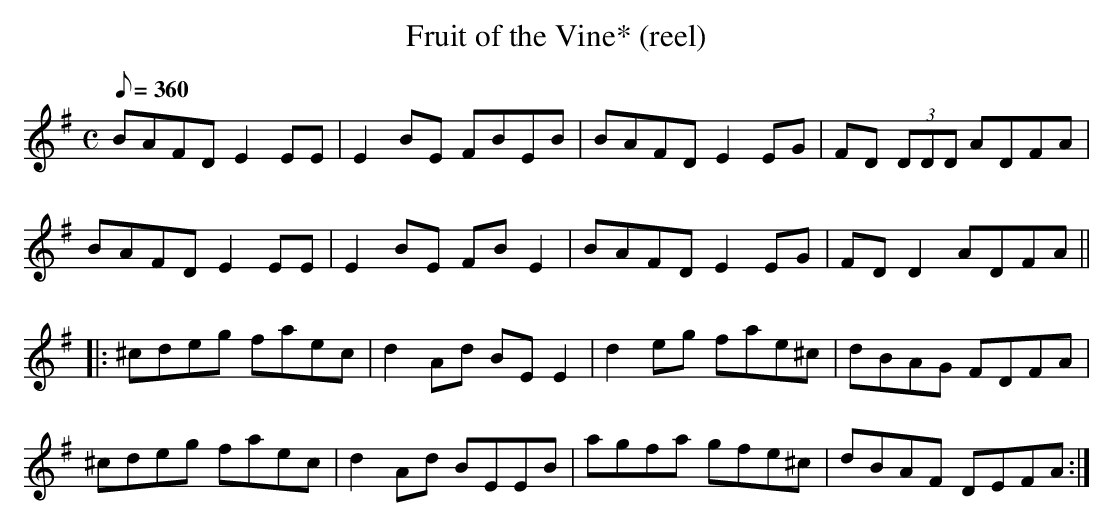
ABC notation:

X:1
T:Fruit of the Vine* (reel) % nf<bb
L:1/8
M:C
Q:360
K:E minor
BAFD E2EE|E2BE FBEB|BAFD E2EG|FD (3DDD ADFA|
BAFD E2EE|E2BE FBE2|BAFD E2EG|FDD2 ADFA||
|:^cdeg faec|d2Ad BEE2|d2eg fae^c|dBAG FDFA|
^cdeg faec|d2Ad BEEB|agfa gfe^c|dBAF DEFA:|
